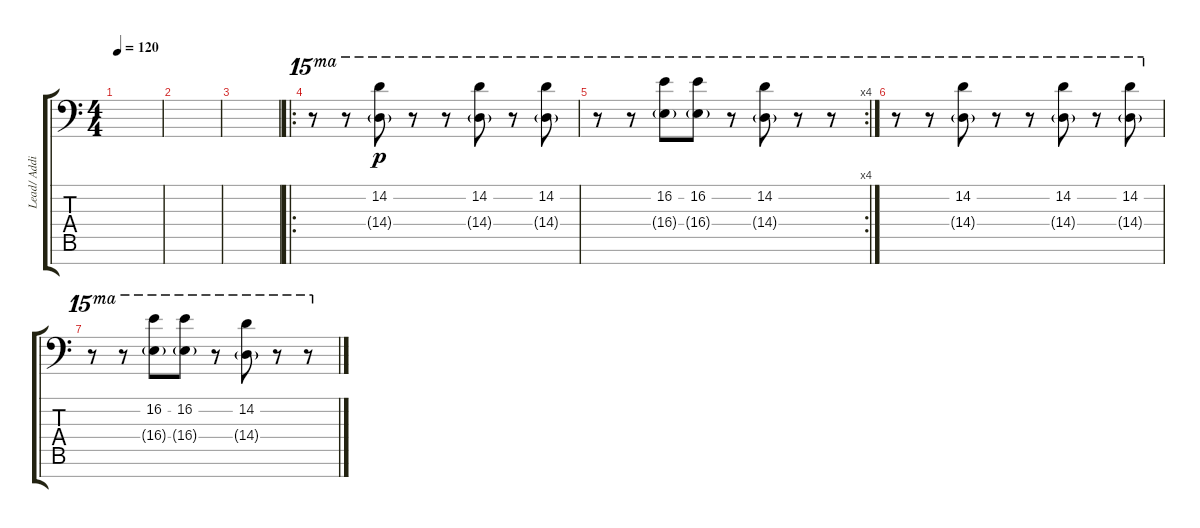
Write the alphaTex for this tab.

\track ("Lead/ Additional" "Lead/ Addi") {instrument overdrivenguitar}
\staff {score tabs}
\tuning (E4 C4 G3 C3 G2 C2 G1) {hide}
\ts (4 4)
\tempo 120
\clef f4
\ks c
|
|
|
\ro
r.8{ot 15ma} r.8{ot 15ma} (14.2 14.4{g}).8{ot 15ma dy p} r.8{ot 15ma} r.8{ot 15ma} (14.2 14.4{g}).8{ot 15ma} r.8{ot 15ma} (14.2 14.4{g}).8{ot 15ma} |
\rc 4
r.8{ot 15ma} r.8{ot 15ma} (16.2 16.4{g}).8{ot 15ma} (16.2 16.4{g}).8{ot 15ma} r.8{ot 15ma} (14.2 14.4{g}).8{ot 15ma} r.8{ot 15ma} r.8{ot 15ma} |
r.8{ot 15ma} r.8{ot 15ma} (14.2 14.4{g}).8{ot 15ma} r.8{ot 15ma} r.8{ot 15ma} (14.2 14.4{g}).8{ot 15ma} r.8{ot 15ma} (14.2 14.4{g}).8{ot 15ma} |
r.8{ot 15ma} r.8{ot 15ma} (16.2 16.4{g}).8{ot 15ma} (16.2 16.4{g}).8{ot 15ma} r.8{ot 15ma} (14.2 14.4{g}).8{ot 15ma} r.8{ot 15ma} r.8{ot 15ma}
